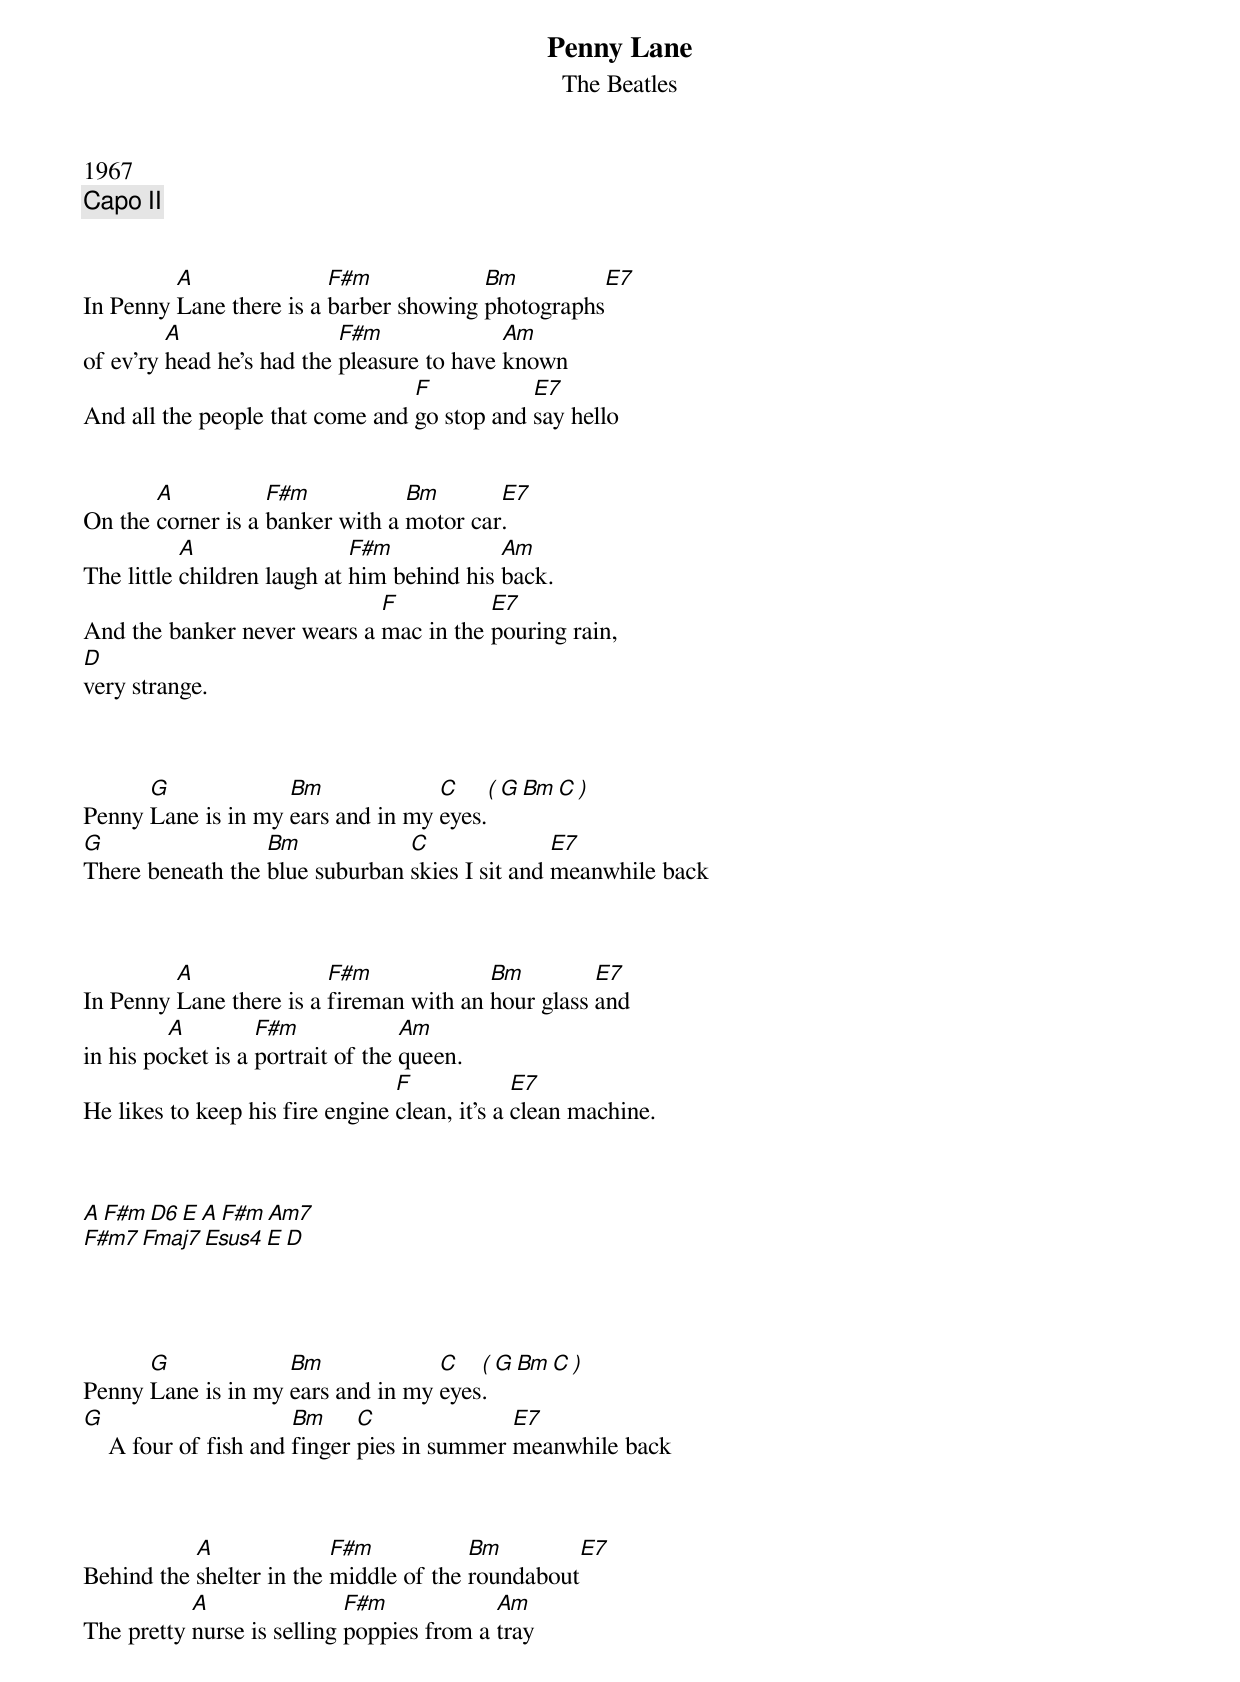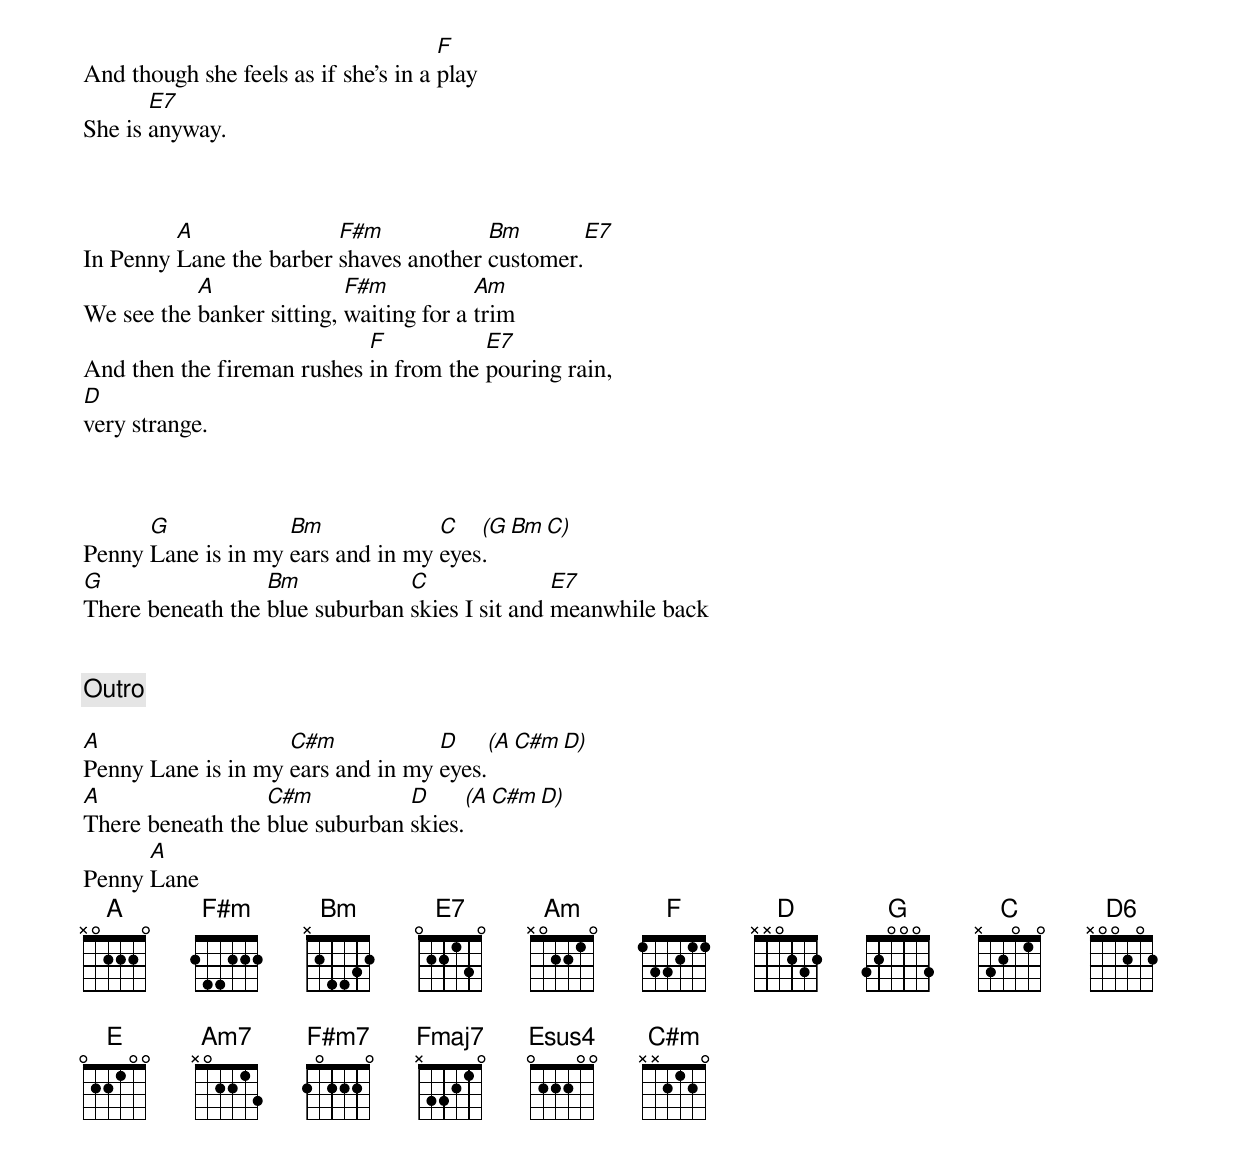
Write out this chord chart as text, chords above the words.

Penny Lane
The Beatles
1967
Capo II


         A               F#m            Bm          E7
In Penny Lane there is a barber showing photographs
         A                 F#m              Am
of ev'ry head he's had the pleasure to have known
                                 F           E7
And all the people that come and go stop and say hello


       A           F#m           Bm       E7
On the corner is a banker with a motor car.
           A                 F#m            Am
The little children laugh at him behind his back.
                             F          E7
And the banker never wears a mac in the pouring rain,
D
very strange.



      G             Bm             C    ( G Bm C )
Penny Lane is in my ears and in my eyes.
G                 Bm            C               E7
There beneath the blue suburban skies I sit and meanwhile back



         A               F#m             Bm         E7
In Penny Lane there is a fireman with an hour glass and
         A         F#m             Am
in his pocket is a portrait of the queen.
                                 F             E7
He likes to keep his fire engine clean, it's a clean machine.



A  F#m  D6  E  A  F#m  Am7
F#m7  Fmaj7  Esus4  E    D




      G             Bm             C   ( G Bm C )
Penny Lane is in my ears and in my eyes.
G                      Bm     C              E7
    A four of fish and finger pies in summer meanwhile back



           A              F#m           Bm        E7
Behind the shelter in the middle of the roundabout
           A                F#m            Am
The pretty nurse is selling poppies from a tray
                                      F
And though she feels as if she's in a play
       E7
She is anyway.



         A               F#m            Bm       E7
In Penny Lane the barber shaves another customer.
           A               F#m           Am
We see the banker sitting, waiting for a trim
                            F           E7
And then the fireman rushes in from the pouring rain,
D
very strange.



      G             Bm             C   (G Bm C)
Penny Lane is in my ears and in my eyes.
G                 Bm            C               E7
There beneath the blue suburban skies I sit and meanwhile back


[Outro]

A                   C#m            D    (A C#m D)
Penny Lane is in my ears and in my eyes.
A                 C#m           D     (A C#m D)
There beneath the blue suburban skies.
      A
Penny Lane
